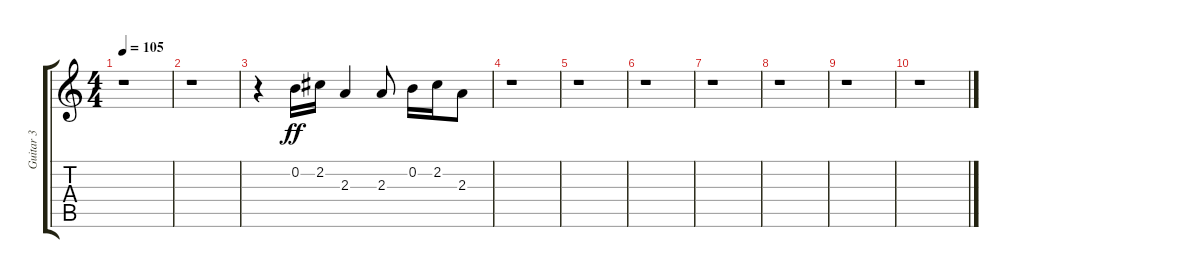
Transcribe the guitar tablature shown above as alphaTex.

\track ("Guitar 3" "Guitar 3") {instrument overdrivenguitar}
\staff {score tabs}
\tuning (E4 B3 G3 D3 A2 E2) {hide}
\ts (4 4)
\tempo 105
\clef g2
\ks c
r.1{dy ff} |
r.1 |
r.4 0.2.16 2.2.16 2.3.4 2.3.8 0.2.16 2.2.16 2.3.8 |
r.1 |
r.1 |
r.1 |
r.1 |
r.1 |
r.1 |
r.1
